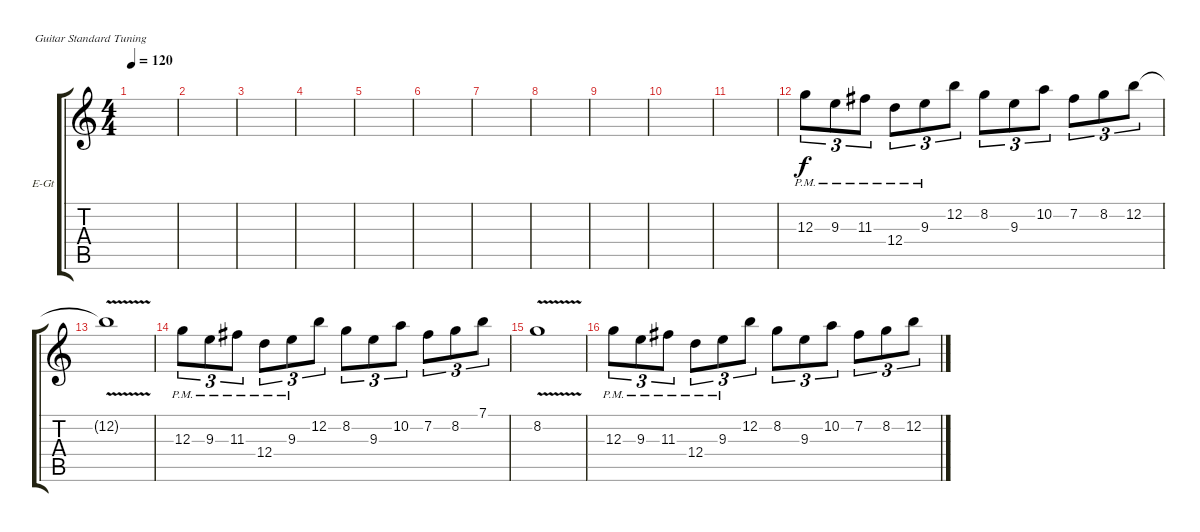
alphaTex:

\defaultSystemsLayout 4
\bracketExtendMode groupsimilarinstruments
\firstSystemTrackNameOrientation horizontal
\otherSystemsTrackNameOrientation horizontal
\track ("James Hetfield (Dist.Gtr.2)" "E-Gt") {instrument distortionguitar}
\staff {score tabs}
\tuning (E4 B3 G3 D3 A2 E2)
\ts (4 4)
\tempo 120
\clef g2
\ks c
|
|
|
|
|
|
|
|
|
|
|
\scale
0.44416 12.3{pm}.8{tu (3 2)} 9.3{pm}.8{tu (3 2)} 11.3{pm}.8{tu (3 2)} 12.4{pm}.8{tu (3 2)} 9.3{pm}.8{tu (3 2)} 12.2.8{tu (3 2)} 8.2.8{tu (3 2)} 9.3.8{tu (3 2)} 10.2.8{tu (3 2)} 7.2.8{tu (3 2)} 8.2.8{tu (3 2)} 12.2.8{tu (3 2)} |
\scale
0.118738 12.2{v t}.1 |
\scale
0.437254 12.3{pm}.8{tu (3 2)} 9.3{pm}.8{tu (3 2)} 11.3{pm}.8{tu (3 2)} 12.4{pm}.8{tu (3 2)} 9.3{pm}.8{tu (3 2)} 12.2.8{tu (3 2)} 8.2.8{tu (3 2)} 9.3.8{tu (3 2)} 10.2.8{tu (3 2)} 7.2.8{tu (3 2)} 8.2.8{tu (3 2)} 7.1.8{tu (3 2)} |
8.2{v}.1 |
12.3{pm}.8{tu (3 2)} 9.3{pm}.8{tu (3 2)} 11.3{pm}.8{tu (3 2)} 12.4{pm}.8{tu (3 2)} 9.3{pm}.8{tu (3 2)} 12.2.8{tu (3 2)} 8.2.8{tu (3 2)} 9.3.8{tu (3 2)} 10.2.8{tu (3 2)} 7.2.8{tu (3 2)} 8.2.8{tu (3 2)} 12.2.8{tu (3 2)}
